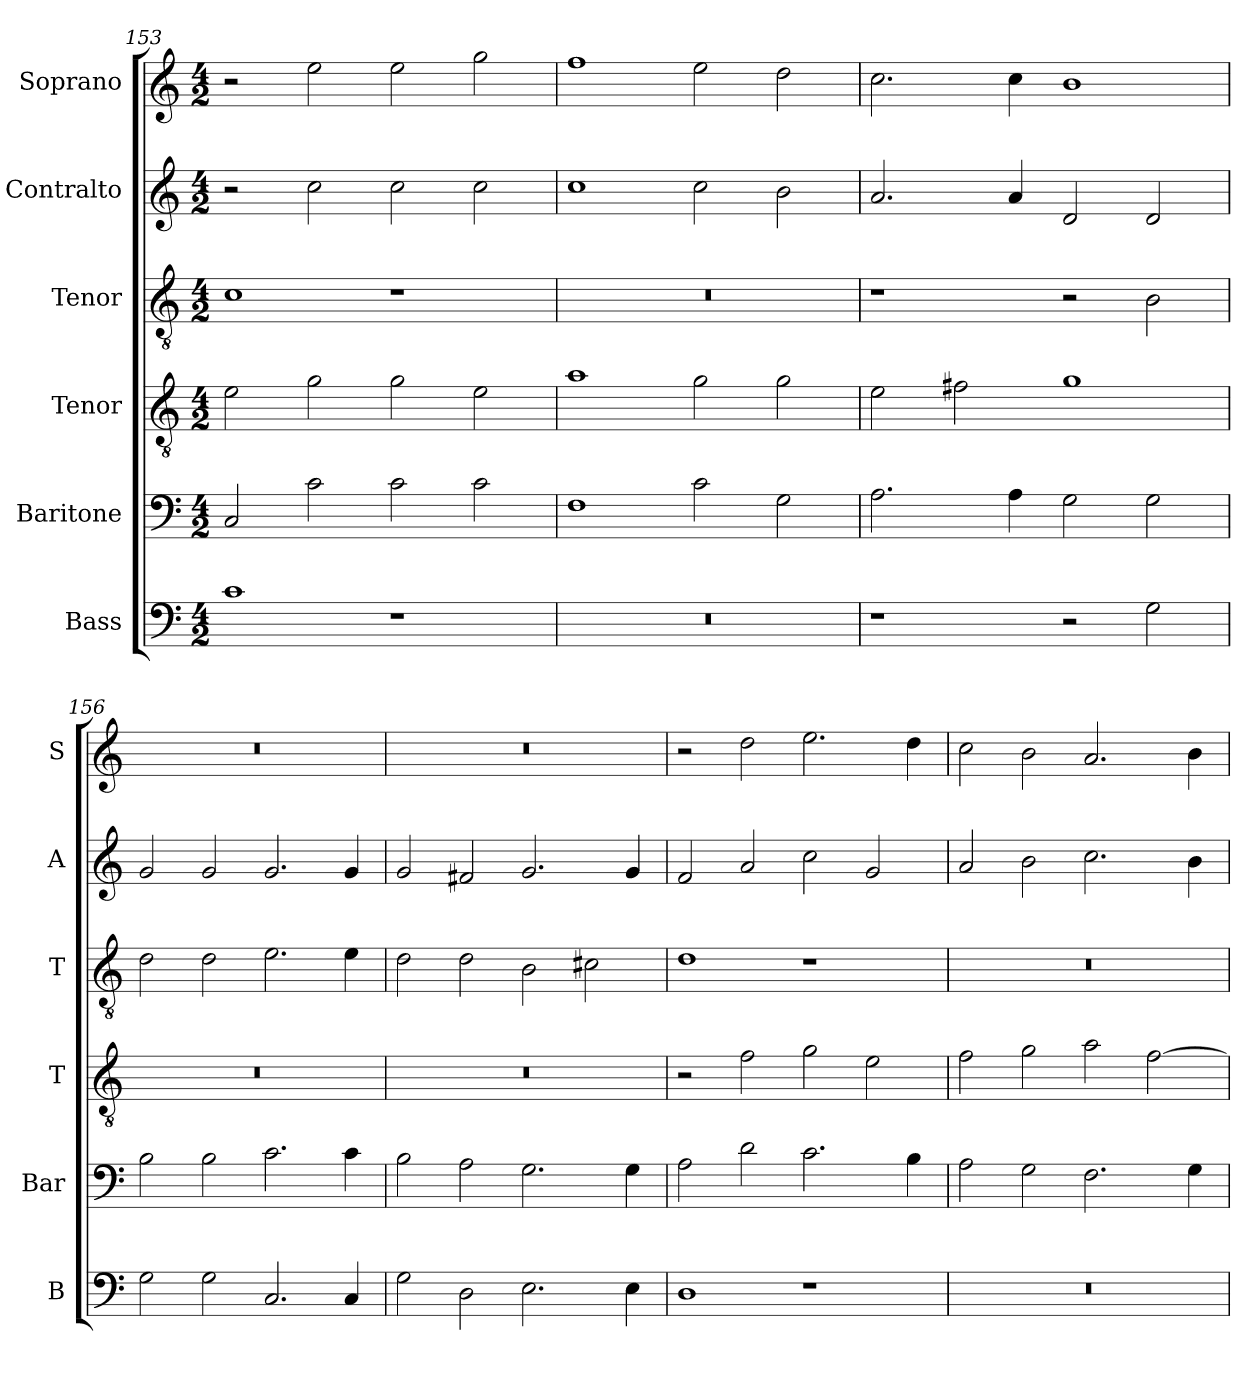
**kern	**kern	**kern	**kern	**kern	**kern
*part6	*part5	*part4	*part3	*part2	*part1
*staff6	*staff5	*staff4	*staff3	*staff2	*staff1
*I"Bass	*I"Baritone	*I"Tenor	*I"Tenor	*I"Contralto	*I"Soprano
*I'B	*I'Bar	*I'T	*I'T	*I'A	*I'S
*clefF4	*clefF4	*clefGv2	*clefGv2	*clefG2	*clefG2
*k[]	*k[]	*k[]	*k[]	*k[]	*k[]
*G:mix	*G:mix	*G:mix	*G:mix	*G:mix	*G:mix
*M4/2	*M4/2	*M4/2	*M4/2	*M4/2	*M4/2
=153	=153	=153	=153	=153	=153
1c	2C	2e	1c	2r	2r
.	2c	2g	.	2cc	2ee
1r	2c	2g	1r	2cc	2ee
.	2c	2e	.	2cc	2gg
=154	=154	=154	=154	=154	=154
0r	1F	1a	0r	1cc	1ff
.	2c	2g	.	2cc	2ee
.	2G	2g	.	2b	2dd
=155	=155	=155	=155	=155	=155
1r	2.A	2e	1r	2.a	2.cc
.	.	2f#X	.	.	.
.	4A	.	.	4a	4cc
2r	2G	1g	2r	2d	1b
2G	2G	.	2B	2d	.
=156	=156	=156	=156	=156	=156
2G	2B	0r	2d	2g	0r
2G	2B	.	2d	2g	.
2.C	2.c	.	2.e	2.g	.
4C	4c	.	4e	4g	.
=157	=157	=157	=157	=157	=157
2G	2B	0r	2d	2g	0r
2D	2A	.	2d	2f#X	.
2.E	2.G	.	2B	2.g	.
.	.	.	2c#X	.	.
4E	4G	.	.	4g	.
=158	=158	=158	=158	=158	=158
1D	2A	2r	1d	2f	2r
.	2d	2f	.	2a	2dd
1r	2.c	2g	1r	2cc	2.ee
.	.	2e	.	2g	.
.	4B	.	.	.	4dd
=159	=159	=159	=159	=159	=159
0r	2A	2f	0r	2a	2cc
.	2G	2g	.	2b	2b
.	2.F	2a	.	2.cc	2.a
.	.	[2f	.	.	.
.	4G	.	.	4b	4b
=	=	=	=	=	=
*-	*-	*-	*-	*-	*-
